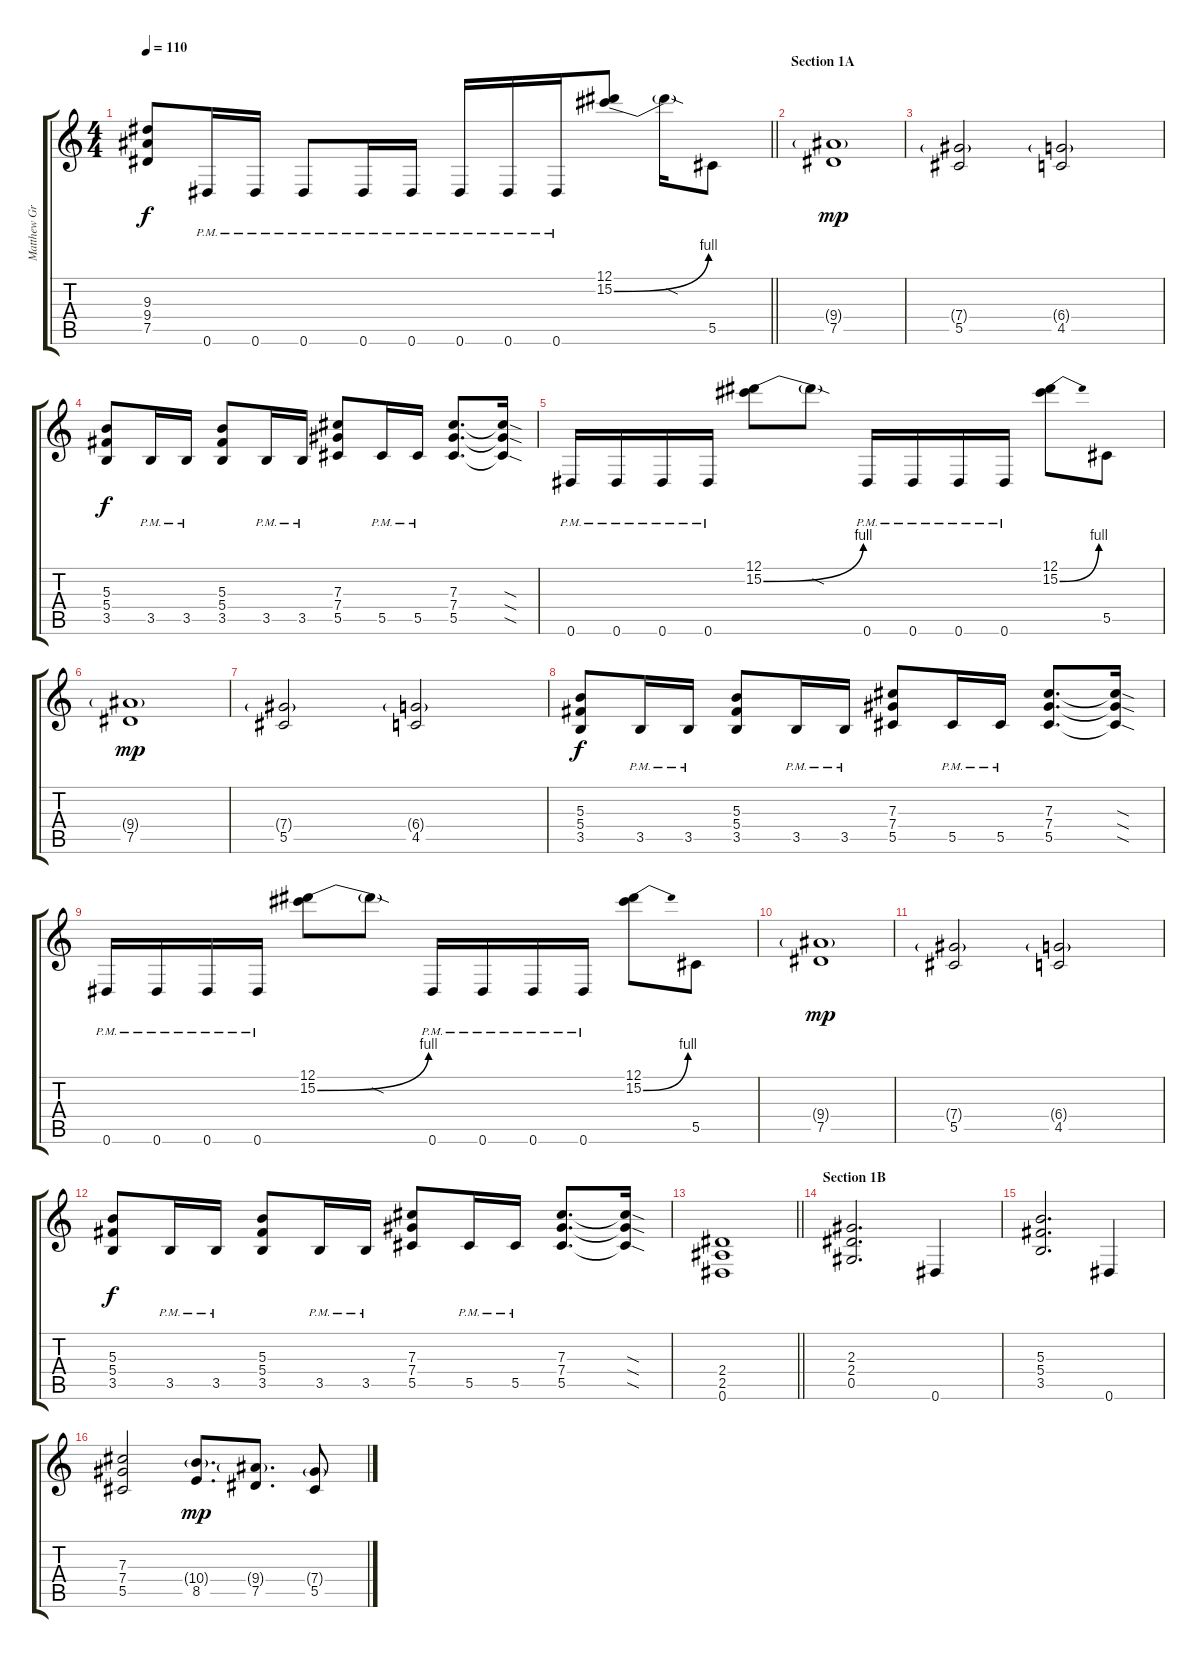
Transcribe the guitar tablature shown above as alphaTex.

\track ("Matthew Greywolf - Guitar 1" "Matthew Gr") {instrument distortionguitar}
\staff {score tabs}
\tuning (Eb4 Bb3 Gb3 Db3 Ab2 Eb2) {hide}
\ts (4 4)
\tempo 110
\clef g2
\barLineRight lightlight
\ks c
(9.3 9.4 7.5).8{dy f} 0.6{pm}.16 0.6{pm}.16 0.6{pm}.8 0.6{pm}.16 0.6{pm}.16 0.6{pm}.16 0.6{pm}.16 0.6{pm}.16 (12.1 15.2{be (bend 0 0 60 4)}).8 15.2{sod t}.16 5.5.8 |
\section ("" "Section 1A")
(9.4{g} 7.5).1{dy mp} |
(7.4{g} 5.5).2 (6.4{g} 4.5).2 |
(5.3 5.4 3.5).8{dy f} 3.5{pm}.16 3.5{pm}.16 (5.3 5.4 3.5).8 3.5{pm}.16 3.5{pm}.16 (7.3 7.4 5.5).8 5.5{pm}.16 5.5{pm}.16 (7.3 7.4 5.5).8{d} (7.3{sod t} 7.4{sod t} 5.5{sod t}).16 |
0.6{pm}.16 0.6{pm}.16 0.6{pm}.16 0.6{pm}.16 (12.1 15.2{be (bend 0 0 60 4)}).8 15.2{sod t}.8 0.6{pm}.16 0.6{pm}.16 0.6{pm}.16 0.6{pm}.16 (12.1 15.2{be (bend 0 0 60 4)}).8 5.5.8 |
(9.4{g} 7.5).1{dy mp} |
(7.4{g} 5.5).2 (6.4{g} 4.5).2 |
(5.3 5.4 3.5).8{dy f} 3.5{pm}.16 3.5{pm}.16 (5.3 5.4 3.5).8 3.5{pm}.16 3.5{pm}.16 (7.3 7.4 5.5).8 5.5{pm}.16 5.5{pm}.16 (7.3 7.4 5.5).8{d} (7.3{sod t} 7.4{sod t} 5.5{sod t}).16 |
0.6{pm}.16 0.6{pm}.16 0.6{pm}.16 0.6{pm}.16 (12.1 15.2{be (bend 0 0 60 4)}).8 15.2{sod t}.8 0.6{pm}.16 0.6{pm}.16 0.6{pm}.16 0.6{pm}.16 (12.1 15.2{be (bend 0 0 60 4)}).8 5.5.8 |
(9.4{g} 7.5).1{dy mp} |
(7.4{g} 5.5).2 (6.4{g} 4.5).2 |
(5.3 5.4 3.5).8{dy f} 3.5{pm}.16 3.5{pm}.16 (5.3 5.4 3.5).8 3.5{pm}.16 3.5{pm}.16 (7.3 7.4 5.5).8 5.5{pm}.16 5.5{pm}.16 (7.3 7.4 5.5).8{d} (7.3{sod t} 7.4{sod t} 5.5{sod t}).16 |
\barLineRight lightlight
(2.4 2.5 0.6).1 |
\section ("" "Section 1B")
(2.3 2.4 0.5).2{d} 0.6.4 |
(5.3 5.4 3.5).2{d} 0.6.4 |
(7.3 7.4 5.5).2 (10.4{g} 8.5).8{d dy mp} (9.4{g} 7.5).8{d} (7.4{g} 5.5).8
